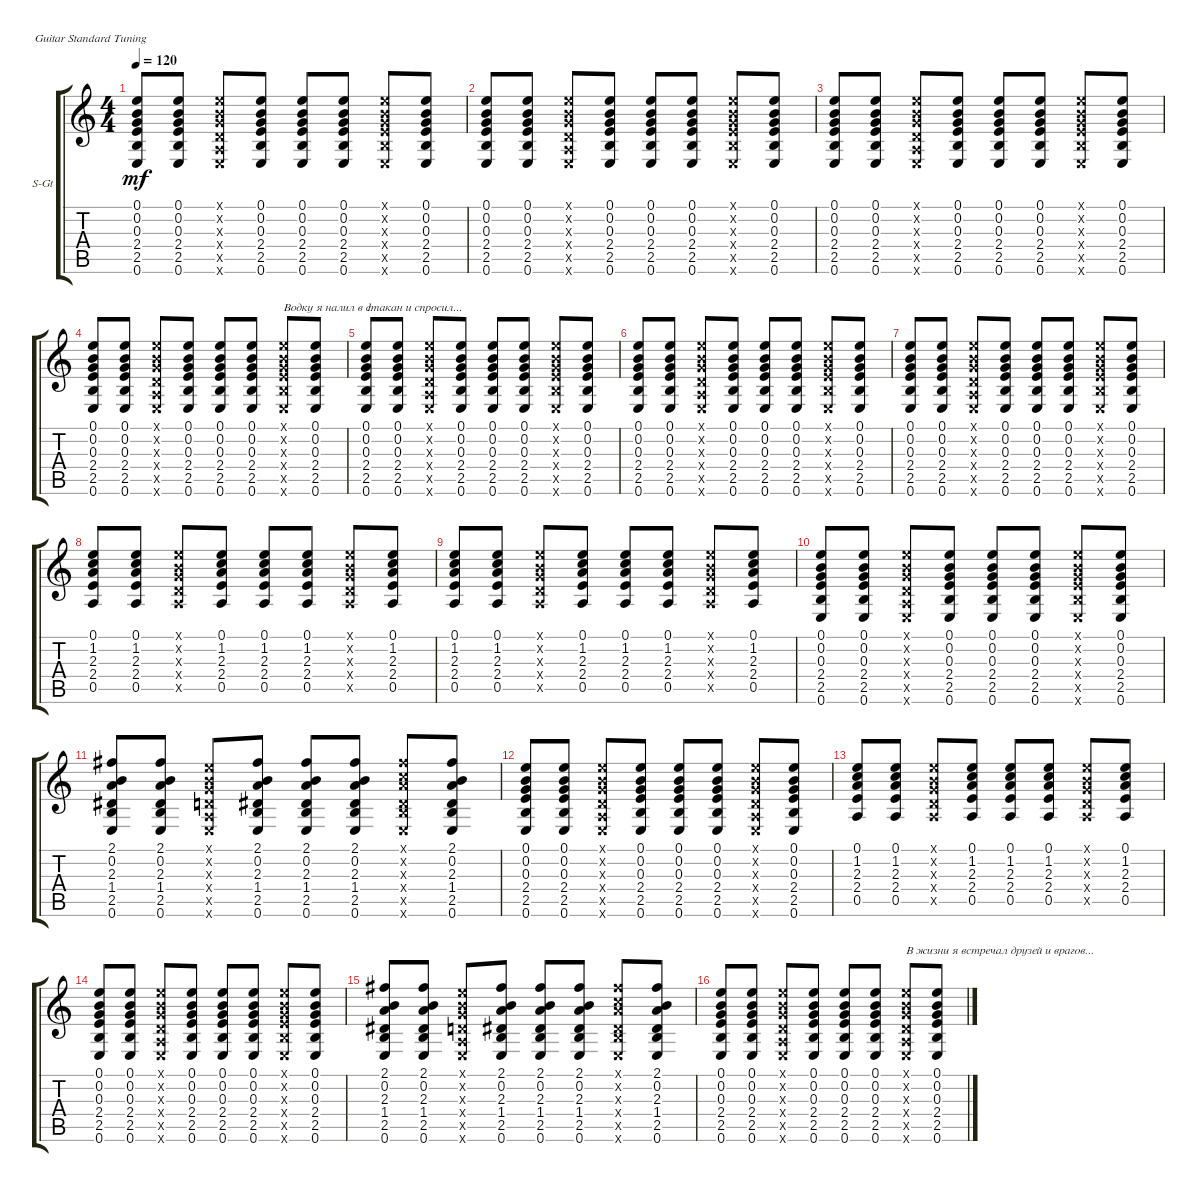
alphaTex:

\defaultSystemsLayout 4
\bracketExtendMode groupsimilarinstruments
\firstSystemTrackNameOrientation horizontal
\otherSystemsTrackNameOrientation horizontal
\track ("Steel Guitar" "S-Gt") {instrument acousticguitarsteel}
\staff {score tabs}
\tuning (E4 B3 G3 D3 A2 E2)
\ts (4 4)
\tempo 120
\clef g2
\ks c
(0.6 2.5 2.4 0.3 0.2 0.1).8{dy mf instrument acousticguitarsteel} (0.6 2.5 2.4 0.2 0.3 0.1).8 (0.1{x} 0.2{x} 0.3{x} 0.4{x} 0.6{x} 0.5{x}).8 (0.6 2.5 2.4 0.3 0.2 0.1).8 (0.6 2.5 2.4 0.3 0.2 0.1).8 (0.6 2.5 2.4 0.3 0.2 0.1).8 (0.6{x} 2.5{x} 2.4{x} 0.3{x} 0.2{x} 0.1{x}).8 (0.6 2.5 2.4 0.3 0.2 0.1).8 |
(0.6 2.5 2.4 0.3 0.2 0.1).8 (0.6 2.5 2.4 0.2 0.3 0.1).8 (0.1{x} 0.2{x} 0.3{x} 0.4{x} 0.6{x} 0.5{x}).8 (0.6 2.5 2.4 0.3 0.2 0.1).8 (0.6 2.5 2.4 0.3 0.2 0.1).8 (0.6 2.5 2.4 0.3 0.2 0.1).8 (0.6{x} 2.5{x} 2.4{x} 0.3{x} 0.2{x} 0.1{x}).8 (0.6 2.5 2.4 0.3 0.2 0.1).8 |
(0.6 2.5 2.4 0.3 0.2 0.1).8 (0.6 2.5 2.4 0.2 0.3 0.1).8 (0.1{x} 0.2{x} 0.3{x} 0.4{x} 0.6{x} 0.5{x}).8 (0.6 2.5 2.4 0.3 0.2 0.1).8 (0.6 2.5 2.4 0.3 0.2 0.1).8 (0.6 2.5 2.4 0.3 0.2 0.1).8 (0.6{x} 2.5{x} 2.4{x} 0.3{x} 0.2{x} 0.1{x}).8 (0.6 2.5 2.4 0.3 0.2 0.1).8 |
(0.6 2.5 2.4 0.3 0.2 0.1).8 (0.6 2.5 2.4 0.2 0.3 0.1).8 (0.1{x} 0.2{x} 0.3{x} 0.4{x} 0.6{x} 0.5{x}).8 (0.6 2.5 2.4 0.3 0.2 0.1).8 (0.6 2.5 2.4 0.3 0.2 0.1).8 (0.6 2.5 2.4 0.3 0.2 0.1).8 (0.6{x} 2.5{x} 2.4{x} 0.3{x} 0.2{x} 0.1{x}).8{txt "Водку я налил в стакан и спросил..."} (0.6 2.5 2.4 0.3 0.2 0.1).8 |
(0.6 2.5 2.4 0.3 0.2 0.1).8{txt "1"} (0.6 2.5 2.4 0.2 0.3 0.1).8 (0.1{x} 0.2{x} 0.3{x} 0.4{x} 0.6{x} 0.5{x}).8 (0.6 2.5 2.4 0.3 0.2 0.1).8 (0.6 2.5 2.4 0.3 0.2 0.1).8 (0.6 2.5 2.4 0.3 0.2 0.1).8 (0.6{x} 2.5{x} 2.4{x} 0.3{x} 0.2{x} 0.1{x}).8 (0.6 2.5 2.4 0.3 0.2 0.1).8 |
(0.6 2.5 2.4 0.3 0.2 0.1).8 (0.6 2.5 2.4 0.2 0.3 0.1).8 (0.1{x} 0.2{x} 0.3{x} 0.4{x} 0.6{x} 0.5{x}).8 (0.6 2.5 2.4 0.3 0.2 0.1).8 (0.6 2.5 2.4 0.3 0.2 0.1).8 (0.6 2.5 2.4 0.3 0.2 0.1).8 (0.6{x} 2.5{x} 2.4{x} 0.3{x} 0.2{x} 0.1{x}).8 (0.6 2.5 2.4 0.3 0.2 0.1).8 |
(0.6 2.5 2.4 0.3 0.2 0.1).8 (0.6 2.5 2.4 0.2 0.3 0.1).8 (0.1{x} 0.2{x} 0.3{x} 0.4{x} 0.6{x} 0.5{x}).8 (0.6 2.5 2.4 0.3 0.2 0.1).8 (0.6 2.5 2.4 0.3 0.2 0.1).8 (0.6 2.5 2.4 0.3 0.2 0.1).8 (0.6{x} 2.5{x} 2.4{x} 0.3{x} 0.2{x} 0.1{x}).8 (0.6 2.5 2.4 0.3 0.2 0.1).8 |
(0.5 1.2 2.4 2.3 0.1).8 (0.5 1.2 2.4 2.3 0.1).8 (0.5{x} 0.4{x} 0.3{x} 0.2{x} 0.1{x}).8 (0.5 1.2 2.3 2.4 0.1).8 (0.5 1.2 2.4 2.3 0.1).8 (0.5 1.2 2.4 2.3 0.1).8 (0.5{x} 0.4{x} 0.3{x} 0.2{x} 0.1{x}).8 (0.5 1.2 2.3 2.4 0.1).8 |
(0.5 1.2 2.4 2.3 0.1).8 (0.5 1.2 2.4 2.3 0.1).8 (0.5{x} 0.4{x} 0.3{x} 0.2{x} 0.1{x}).8 (0.5 1.2 2.3 2.4 0.1).8 (0.5 1.2 2.4 2.3 0.1).8 (0.5 1.2 2.4 2.3 0.1).8 (0.5{x} 0.4{x} 0.3{x} 0.2{x} 0.1{x}).8 (0.5 1.2 2.3 2.4 0.1).8 |
(0.6 2.5 2.4 0.3 0.2 0.1).8 (0.6 2.5 2.4 0.2 0.3 0.1).8 (0.1{x} 0.2{x} 0.3{x} 0.4{x} 0.6{x} 0.5{x}).8 (0.6 2.5 2.4 0.3 0.2 0.1).8 (0.6 2.5 2.4 0.3 0.2 0.1).8 (0.6 2.5 2.4 0.3 0.2 0.1).8 (0.6{x} 2.5{x} 2.4{x} 0.3{x} 0.2{x} 0.1{x}).8 (0.6 2.5 2.4 0.3 0.2 0.1).8 |
(2.5 1.4 2.3 0.2 2.1 0.6).8 (0.6 2.5 1.4 2.3 0.2 2.1).8 (0.4{x} 0.5{x} 0.6{x} 0.3{x} 0.2{x} 0.1{x}).8 (0.6 2.5 1.4 2.3 0.2 2.1).8 (0.6 2.5 1.4 2.3 0.2 2.1).8 (0.6 2.5 1.4 2.3 0.2 2.1).8 (0.6{x} 2.5{x} 1.4{x} 2.3{x} 1.2{x} 2.1{x}).8 (0.6 2.5 1.4 2.3 0.2 2.1).8 |
(0.6 2.5 2.4 0.3 0.2 0.1).8 (0.6 2.5 2.4 0.2 0.3 0.1).8 (0.1{x} 0.2{x} 0.3{x} 0.4{x} 0.6{x} 0.5{x}).8 (0.6 2.5 2.4 0.3 0.2 0.1).8 (0.6 2.5 2.4 0.3 0.2 0.1).8 (0.6 2.5 2.4 0.2 0.3 0.1).8 (0.1{x} 0.2{x} 0.3{x} 0.4{x} 0.6{x} 0.5{x}).8 (0.6 2.5 2.4 0.3 0.2 0.1).8 |
(0.5 1.2 2.4 2.3 0.1).8 (0.5 1.2 2.4 2.3 0.1).8 (0.5{x} 0.4{x} 0.3{x} 0.2{x} 0.1{x}).8 (0.5 1.2 2.3 2.4 0.1).8 (0.5 1.2 2.4 2.3 0.1).8 (0.5 1.2 2.4 2.3 0.1).8 (0.5{x} 0.4{x} 0.3{x} 0.2{x} 0.1{x}).8 (0.5 1.2 2.3 2.4 0.1).8 |
(0.6 2.5 2.4 0.3 0.2 0.1).8 (0.6 2.5 2.4 0.2 0.3 0.1).8 (0.1{x} 0.2{x} 0.3{x} 0.4{x} 0.6{x} 0.5{x}).8 (0.6 2.5 2.4 0.3 0.2 0.1).8 (0.6 2.5 2.4 0.3 0.2 0.1).8 (0.6 2.5 2.4 0.3 0.2 0.1).8 (0.6{x} 2.5{x} 2.4{x} 0.3{x} 0.2{x} 0.1{x}).8 (0.6 2.5 2.4 0.3 0.2 0.1).8 |
(2.5 1.4 2.3 0.2 2.1 0.6).8 (0.6 2.5 1.4 2.3 0.2 2.1).8 (0.4{x} 0.5{x} 0.6{x} 0.3{x} 0.2{x} 0.1{x}).8 (0.6 2.5 1.4 2.3 0.2 2.1).8 (0.6 2.5 1.4 2.3 0.2 2.1).8 (0.6 2.5 1.4 2.3 0.2 2.1).8 (0.6{x} 2.5{x} 1.4{x} 2.3{x} 1.2{x} 2.1{x}).8 (0.6 2.5 1.4 2.3 0.2 2.1).8 |
(0.6 2.5 2.4 0.3 0.2 0.1).8 (0.6 2.5 2.4 0.2 0.3 0.1).8 (0.1{x} 0.2{x} 0.3{x} 0.4{x} 0.6{x} 0.5{x}).8 (0.6 2.5 2.4 0.3 0.2 0.1).8 (0.6 2.5 2.4 0.3 0.2 0.1).8 (0.6 2.5 2.4 0.2 0.3 0.1).8 (0.1{x} 0.2{x} 0.3{x} 0.4{x} 0.6{x} 0.5{x}).8{txt "В жизни я встречал друзей и врагов..."} (0.6 2.5 2.4 0.3 0.2 0.1).8
